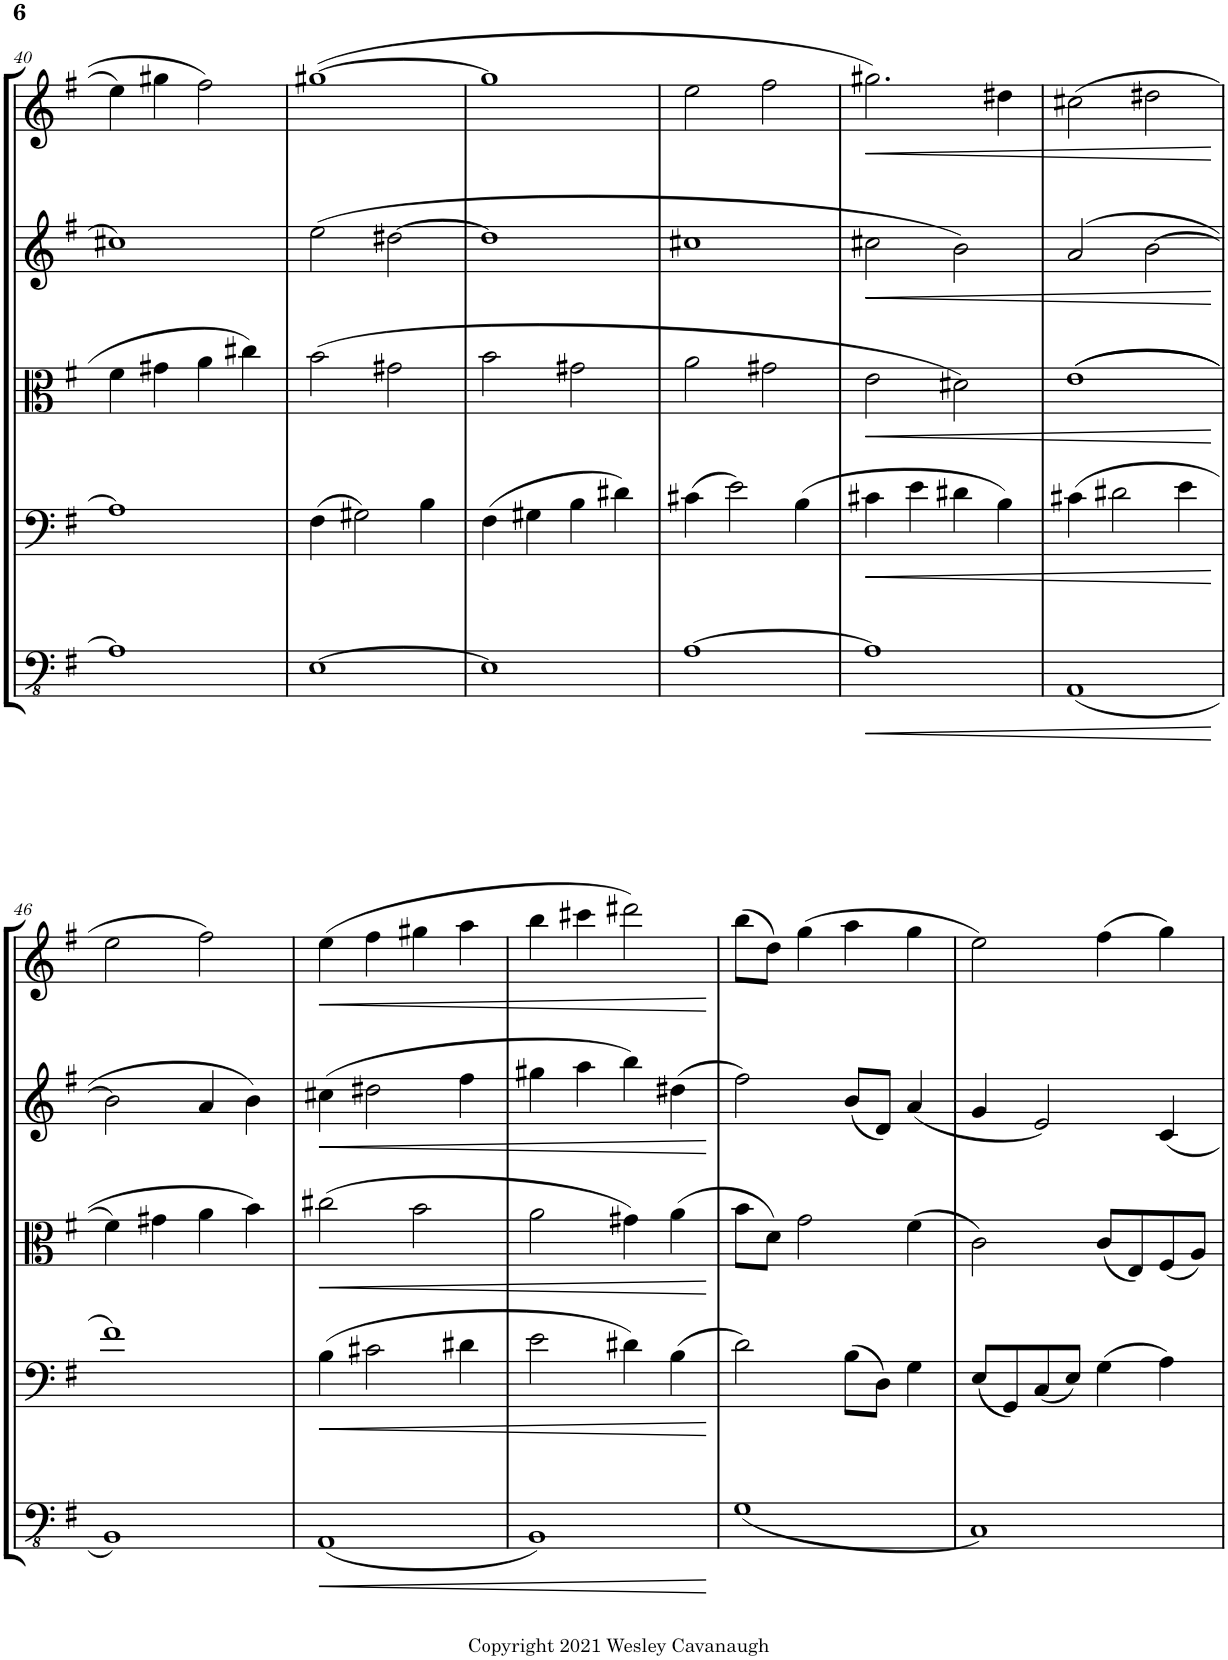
**kern	**dynam	**kern	**dynam	**kern	**dynam	**kern	**dynam	**kern	**dynam
*part5	*part5	*part4	*part4	*part3	*part3	*part2	*part2	*part1	*part1
*staff5	*staff5	*staff4	*staff4	*staff3	*staff3	*staff2	*staff2	*staff1	*staff1
*I"Contrbass	*	*I"Cello	*	*I"Viola	*	*I"Violin II	*	*I"Violin I	*
*I'Cb	*	*	*	*I'Vla	*	*I'Vln	*	*I'Vln	*
!!LO:PB:g=z
*clefFv4	*	*clefF4	*	*clefC3	*	*clefG2	*	*clefG2	*
*ITrd7c12	*	*	*	*	*	*	*	*	*
*k[f#]	*	*k[f#]	*	*k[f#]	*	*k[f#]	*	*k[f#]	*
*M4/4	*	*M4/4	*	*M4/4	*	*M4/4	*	*M4/4	*
=40	=40	=40	=40	=40	=40	=40	=40	=40	=40
1AA]	.	1A]	.	4f#\	.	1cc#X	.	4ee\	.
.	.	.	.	4g#X\	.	.	.	4gg#X\	.
.	.	.	.	4a\	.	.	.	2ff#\	.
.	.	.	.	4cc#X\	.	.	.	.	.
=41	=41	=41	=41	=41	=41	=41	=41	=41	=41
[1EE	.	(4F#\	.	(2b\	.	(2ee\	.	([1gg#X	.
.	.	2G#X\)	.	.	.	.	.	.	.
.	.	.	.	2g#X\	.	[2dd#X\	.	.	.
.	.	4B\	.	.	.	.	.	.	.
=42	=42	=42	=42	=42	=42	=42	=42	=42	=42
1EE]	.	(4F#\	.	2b\	.	1dd#]	.	1gg#]	.
.	.	4G#X\	.	.	.	.	.	.	.
.	.	4B\	.	2g#X\	.	.	.	.	.
.	.	4d#X\)	.	.	.	.	.	.	.
=43	=43	=43	=43	=43	=43	=43	=43	=43	=43
[1AA	.	(4c#X\	.	2a\	.	1cc#X	.	2ee\	.
.	.	2e\)	.	.	.	.	.	.	.
.	.	.	.	2g#X\	.	.	.	2ff#\	.
.	.	(4B\	.	.	.	.	.	.	.
=44	=44	=44	=44	=44	=44	=44	=44	=44	=44
!	!LO:HP:b	!	!LO:HP:b	!	!LO:HP:b	!	!LO:HP:b	!	!LO:HP:b
1AA]	<	4c#X\	<	2e\	<	2cc#X\	<	2.gg#X\)	<
.	.	4e\	.	.	.	.	.	.	.
.	.	4d#X\	.	2d#X\)	.	2b\)	.	.	.
.	.	4B\)	.	.	.	.	.	4dd#X\	.
=45	=45	=45	=45	=45	=45	=45	=45	=45	=45
(1AAA	.	(4c#X\	.	((1e	.	(2a/	.	(2cc#X\	.
.	.	2d#X\	.	.	.	.	.	.	.
.	.	.	.	.	.	[2b\	.	2dd#X\	.
.	.	4e\	.	.	.	.	.	.	.
.	[	.	[	.	[	.	[	.	[
!!LO:LB:g=z
=46	=46	=46	=46	=46	=46	=46	=46	=46	=46
1BBB)	.	1f#)	.	4f#\)	.	2b\]	.	2ee\	.
.	.	.	.	4g#X\	.	.	.	.	.
.	.	.	.	4a\	.	4a/	.	2ff#\)	.
.	.	.	.	4b\)	.	4b\)	.	.	.
=47	=47	=47	=47	=47	=47	=47	=47	=47	=47
!	!LO:HP:b	!	!LO:HP:b	!	!LO:HP:b	!	!LO:HP:b	!	!LO:HP:b
(1AAA	<	(4B\	<	(2cc#X\	<	(4cc#X\	<	(4ee\	<
.	.	2c#X\	.	.	.	2dd#X\	.	4ff#\	.
.	.	.	.	2b\	.	.	.	4gg#X\	.
.	.	4d#X\	.	.	.	4ff#\	.	4aa\	.
=48	=48	=48	=48	=48	=48	=48	=48	=48	=48
1BBB)	.	2e\	.	2a\	.	4gg#X\	.	4bb\	.
.	.	.	.	.	.	4aa\	.	4ccc#X\	.
.	.	4d#X\)	.	4g#X\)	.	4bb\)	.	2ddd#X\)	.
.	.	(4B\	.	(4a\	.	(4dd#X\	.	.	.
.	[	.	[	.	[	.	[	.	[
=49	=49	=49	=49	=49	=49	=49	=49	=49	=49
(<1GG	.	2d\)	.	8b\L	.	2ff#\)	.	(8bb\L	.
.	.	.	.	8d\J)	.	.	.	8dd\J)	.
.	.	.	.	2g\	.	.	.	(4gg\	.
.	.	(8B\L	.	.	.	(8b/L	.	4aa\	.
.	.	8D\J)	.	.	.	8d/J)	.	.	.
.	.	4G\	.	(4f#\	.	(4a/	.	4gg\	.
=50	=50	=50	=50	=50	=50	=50	=50	=50	=50
1CC)	.	(8E/L	.	2c\)	.	4g/	.	2ee\)	.
.	.	8GG/)	.	.	.	.	.	.	.
.	.	(8C/	.	.	.	2e/)	.	.	.
.	.	8E/J)	.	.	.	.	.	.	.
.	.	(4G\	.	(8c/L	.	.	.	(4ff#\	.
.	.	.	.	8E/)	.	.	.	.	.
.	.	4A\)	.	(8F#/	.	4c/	.	4gg\)	.
.	.	.	.	8A/J)	.	.	.	.	.
=	=	=	=	=	=	=	=	=	=
*-	*-	*-	*-	*-	*-	*-	*-	*-	*-
